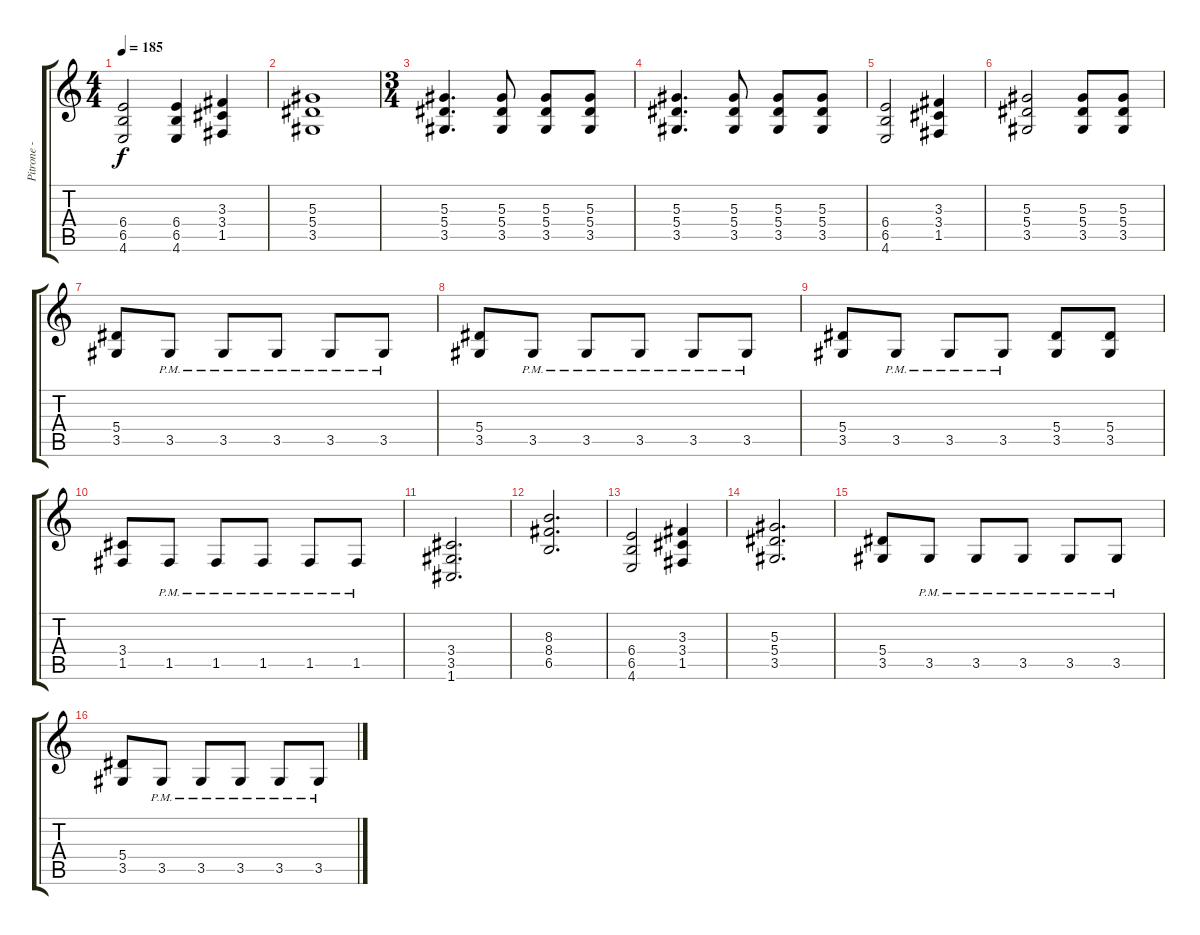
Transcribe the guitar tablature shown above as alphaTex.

\track ("Pitrone - Lead Guitar" "Pitrone - ") {instrument distortionguitar}
\staff {score tabs}
\tuning (C4 G3 Eb3 Bb2 F2 C2) {hide}
\ts (4 4)
\tempo 185
\clef g2
\ks c
(6.4 6.5 4.6).2{dy f} (6.4 6.5 4.6).4 (3.3 3.4 1.5).4 |
(5.3 5.4 3.5).1 |
\ts (3 4)
(5.3 5.4 3.5).4{d} (5.3 5.4 3.5).8 (5.3 5.4 3.5).8 (5.3 5.4 3.5).8 |
(5.3 5.4 3.5).4{d} (5.3 5.4 3.5).8 (5.3 5.4 3.5).8 (5.3 5.4 3.5).8 |
(6.4 6.5 4.6).2 (3.3 3.4 1.5).4 |
(5.3 5.4 3.5).2 (5.3 5.4 3.5).8 (5.3 5.4 3.5).8 |
(5.4 3.5).8 3.5{pm}.8 3.5{pm}.8 3.5{pm}.8 3.5{pm}.8 3.5{pm}.8 |
(5.4 3.5).8 3.5{pm}.8 3.5{pm}.8 3.5{pm}.8 3.5{pm}.8 3.5{pm}.8 |
(5.4 3.5).8 3.5{pm}.8 3.5{pm}.8 3.5{pm}.8 (5.4 3.5).8 (5.4 3.5).8 |
(3.4 1.5).8 1.5{pm}.8 1.5{pm}.8 1.5{pm}.8 1.5{pm}.8 1.5{pm}.8 |
(3.4 3.5 1.6).2{d} |
(8.3 8.4 6.5).2{d} |
(6.4 6.5 4.6).2 (3.3 3.4 1.5).4 |
(5.3 5.4 3.5).2{d} |
(5.4 3.5).8 3.5{pm}.8 3.5{pm}.8 3.5{pm}.8 3.5{pm}.8 3.5{pm}.8 |
(5.4 3.5).8 3.5{pm}.8 3.5{pm}.8 3.5{pm}.8 3.5{pm}.8 3.5{pm}.8
